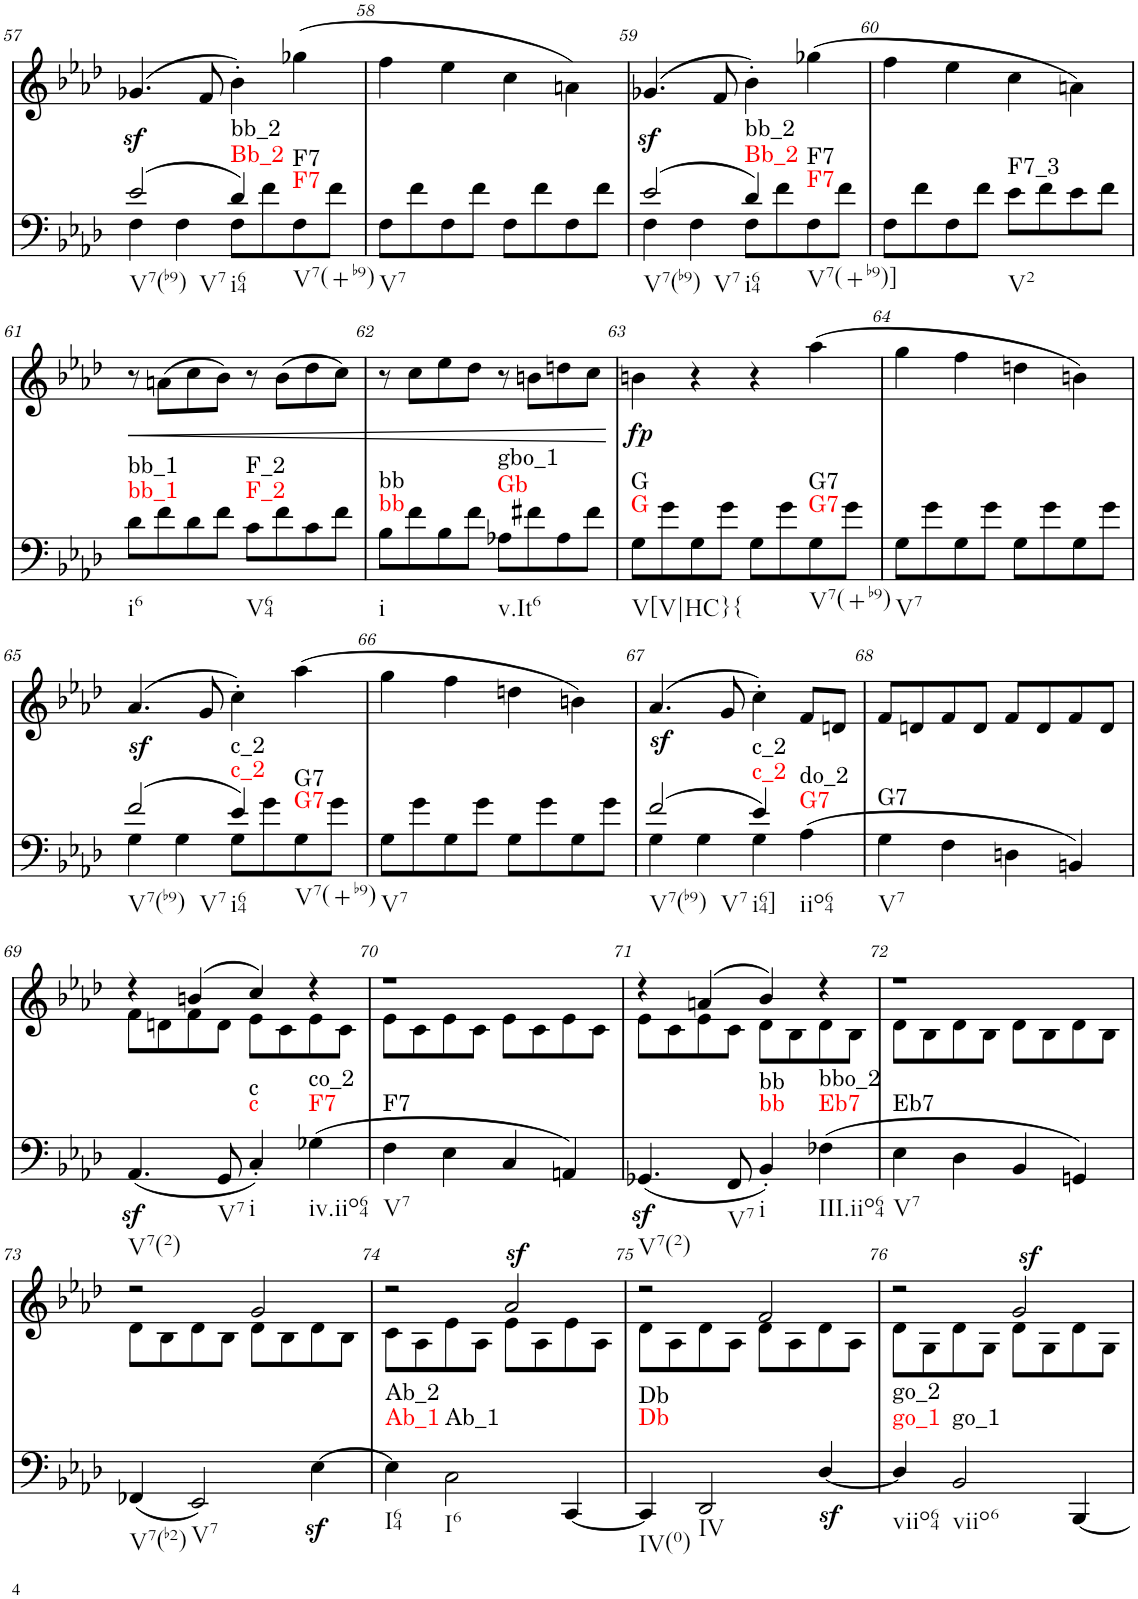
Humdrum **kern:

**kern	**harte	**kern	**dynam
*part2	*part2	*part1	*part1
*staff2	*	*staff1	*staff1
*I"piano	*	*I"piano	*
*I'Pno	*	*I'Pno	*
!!LO:PB:g=z
*clefF4	*	*clefG2	*
*k[b-e-a-d-]	*	*k[b-e-a-d-]	*
*f:	*	*f:	*
*M2/2	*	*M2/2	*
=57	=57	=57	=57
*^	*	*	*
(2e-/	4F\	.	(4.g-Xz</	.
.	4F\	.	.	.
.	.	.	8f/	.
!	!	!LO:H:n=1:kt=Bb_2	!	!
!	!	!LO:H:n=2:kt=bb_2	!	!
4d-/)	8F\L	N N	4b-'\)	.
.	8f\	.	.	.
!	!	!LO:H:n=1:kt=F7	!	!
!	!	!LO:H:n=2:kt=F7	!	!
4ryy	8F\	N N	(4gg-X\	.
.	8f\J	.	.	.
*v	*v	*	*	*
=58	=58	=58	=58
8F\L	.	4ff\	.
8f\	.	.	.
8F\	.	4ee-\	.
8f\J	.	.	.
8F\L	.	4cc\	.
8f\	.	.	.
8F\	.	4an\)	.
8f\J	.	.	.
=59	=59	=59	=59
*^	*	*	*
(2e-/	4F\	.	(4.g-Xz</	.
.	4F\	.	.	.
.	.	.	8f/	.
!	!	!LO:H:n=1:kt=Bb_2	!	!
!	!	!LO:H:n=2:kt=bb_2	!	!
4d-/)	8F\L	N N	4b-'\)	.
.	8f\	.	.	.
!	!	!LO:H:n=1:kt=F7	!	!
!	!	!LO:H:n=2:kt=F7	!	!
4ryy	8F\	N N	(4gg-X\	.
.	8f\J	.	.	.
*v	*v	*	*	*
=60	=60	=60	=60
8F\L	.	4ff\	.
8f\	.	.	.
8F\	.	4ee-\	.
8f\J	.	.	.
!	!LO:H:kt=F7_3	!	!
8e-\L	N	4cc\	.
8f\	.	.	.
8e-\	.	4an\)	.
8f\J	.	.	.
!!LO:LB:g=z
=61	=61	=61	=61
!	!LO:H:n=1:kt=bb_1	!	!LO:HP:b
!	!LO:H:n=2:kt=bb_1	!	!
8d-\L	N N	8r	<
8f\	.	(8an\L	.
8d-\	.	8cc\	.
8f\J	.	8b-\J)	.
!	!LO:H:n=1:kt=F_2	!	!
!	!LO:H:n=2:kt=F_2	!	!
8c\L	N N	8r	.
8f\	.	(8b-\L	.
8c\	.	8dd-\	.
8f\J	.	8cc\J)	.
=62	=62	=62	=62
!	!LO:H:n=1:kt=bb	!	!
!	!LO:H:n=2:kt=bb	!	!
8B-\L	N N	8r	.
8f\	.	8cc\L	.
8B-\	.	8ee-\	.
8f\J	.	8dd-\J	.
!	!LO:H:n=1:kt=Gb	!	!
!	!LO:H:n=2:kt=gbo_1	!	!
8A-X\L	N N	8r	.
8f#X\	.	8bn\L	.
8A-\	.	8ddn\	.
8f#\J	.	8cc\J	.
.	.	.	[
=63	=63	=63	=63
!	!LO:H:n=1:kt=G	!	!LO:DY:b
!	!LO:H:n=2:kt=G	!	!
8G\L	N N	4bn\	fp
8g\	.	.	.
8G\	.	4r	.
8g\J	.	.	.
8G\L	.	4r	.
8g\	.	.	.
!	!LO:H:n=1:kt=G7	!	!
!	!LO:H:n=2:kt=G7	!	!
8G\	N N	(4aa-\	.
8g\J	.	.	.
=64	=64	=64	=64
8G\L	.	4gg\	.
8g\	.	.	.
8G\	.	4ff\	.
8g\J	.	.	.
8G\L	.	4ddn\	.
8g\	.	.	.
8G\	.	4bn\)	.
8g\J	.	.	.
!!LO:LB:g=z
=65	=65	=65	=65
*^	*	*	*
(2f/	4G\	.	(4.a-z</	.
.	4G\	.	.	.
.	.	.	8g/	.
!	!	!LO:H:n=1:kt=c_2	!	!
!	!	!LO:H:n=2:kt=c_2	!	!
4e-/)	8G\L	N N	4cc'\)	.
.	8g\	.	.	.
!	!	!LO:H:n=1:kt=G7	!	!
!	!	!LO:H:n=2:kt=G7	!	!
4ryy	8G\	N N	(4aa-\	.
.	8g\J	.	.	.
*v	*v	*	*	*
=66	=66	=66	=66
8G\L	.	4gg\	.
8g\	.	.	.
8G\	.	4ff\	.
8g\J	.	.	.
8G\L	.	4ddn\	.
8g\	.	.	.
8G\	.	4bn\)	.
8g\J	.	.	.
=67	=67	=67	=67
*^	*	*	*
(2f/	4G\	.	(>4.a-z</	.
.	4G\	.	.	.
.	.	.	8g/	.
!	!	!LO:H:n=1:kt=c_2	!	!
!	!	!LO:H:n=2:kt=c_2	!	!
4e-/)	4G\	N N	4cc'\)	.
!	!	!LO:H:n=1:kt=G7	!	!
!	!	!LO:H:n=2:kt=do_2	!	!
(4A-\	4ryy	N N	8f/L	.
.	.	.	8dn/J	.
*v	*v	*	*	*
=68	=68	=68	=68
!	!LO:H:kt=G7	!	!
4G\	N	8f/L	.
.	.	8dn/	.
4F\	.	8f/	.
.	.	8d/J	.
4Dn\	.	8f/L	.
.	.	8d/	.
4BBn/)	.	8f/	.
.	.	8d/J	.
!!LO:LB:g=z
=69	=69	=69	=69
*	*	*^	*
(4.AA-z</	.	4r	8f\L	.
.	.	.	8dn\	.
.	.	(4bn/	8f\	.
8GG/	.	.	8d\J	.
!	!LO:H:n=1:kt=c	!	!	!
!	!LO:H:n=2:kt=c	!	!	!
4C'/)	N N	4cc/)	8e-\L	.
.	.	.	8c\	.
!	!LO:H:n=1:kt=F7	!	!	!
!	!LO:H:n=2:kt=co_2	!	!	!
(4G-X\	N N	4r	8e-\	.
.	.	.	8c\J	.
=70	=70	=70	=70	=70
!	!LO:H:kt=F7	!	!	!
4F\	N	1r	8e-\L	.
.	.	.	8c\	.
4E-\	.	.	8e-\	.
.	.	.	8c\J	.
4C/	.	.	8e-\L	.
.	.	.	8c\	.
4AAn/)	.	.	8e-\	.
.	.	.	8c\J	.
=71	=71	=71	=71	=71
(4.GG-Xz</	.	4r	8e-\L	.
.	.	.	8c\	.
.	.	(4an/	8e-\	.
8FF/	.	.	8c\J	.
!	!LO:H:n=1:kt=bb	!	!	!
!	!LO:H:n=2:kt=bb	!	!	!
4BB-'/)	N N	4b-/)	8d-\L	.
.	.	.	8B-\	.
!	!LO:H:n=1:kt=Eb7	!	!	!
!	!LO:H:n=2:kt=bbo_2	!	!	!
(4F-X\	N N	4r	8d-\	.
.	.	.	8B-\J	.
=72	=72	=72	=72	=72
!	!LO:H:kt=Eb7	!	!	!
4E-\	N	1r	8d-\L	.
.	.	.	8B-\	.
4D-\	.	.	8d-\	.
.	.	.	8B-\J	.
4BB-/	.	.	8d-\L	.
.	.	.	8B-\	.
4GGn/)	.	.	8d-\	.
.	.	.	8B-\J	.
!!LO:LB:g=z	!!
=73	=73	=73	=73	=73
(4FF-X/	.	2r	8d-\L	.
.	.	.	8B-\	.
2EE-/)	.	.	8d-\	.
.	.	.	8B-\J	.
.	.	2g/	8d-\L	.
.	.	.	8B-\	.
[4E-z<\	.	.	8d-\	.
.	.	.	8B-\J	.
=74	=74	=74	=74	=74
!	!LO:H:n=1:kt=Ab_1	!	!	!
!	!LO:H:n=2:kt=Ab_2	!	!	!
4E-\]	N N	2r	8c\L	.
.	.	.	8A-\	.
!	!LO:H:kt=Ab_1	!	!	!
2C\	N	.	8e-\	.
.	.	.	8A-\J	.
!	!	!	!	!LO:DY:a
.	.	2a-/	8e-\L	sf
.	.	.	8A-\	.
[4CC/	.	.	8e-\	.
.	.	.	8A-\J	.
=75	=75	=75	=75	=75
!	!LO:H:n=1:kt=Db	!	!	!
!	!LO:H:n=2:kt=Db	!	!	!
4CC/]	N N	2r	8d-\L	.
.	.	.	8A-\	.
2DD-/	.	.	8d-\	.
.	.	.	8A-\J	.
.	.	2f/	8d-\L	.
.	.	.	8A-\	.
[4D-z</	.	.	8d-\	.
.	.	.	8A-\J	.
=76	=76	=76	=76	=76
!	!LO:H:n=1:kt=go_1	!	!	!
!	!LO:H:n=2:kt=go_2	!	!	!
4D-/]	N N	2r	8d-\L	.
.	.	.	8G\	.
!	!LO:H:kt=go_1	!	!	!
2BB-/	N	.	8d-\	.
.	.	.	8G\J	.
.	.	2g/	8d-\L	.
.	.	.	8G\	.
!	!	!	!	!LO:DY:a
[4BBB-/	.	.	8d-\	sf
.	.	.	8G\J	.
*	*	*v	*v	*
=	=	=	=
*-	*-	*-	*-
